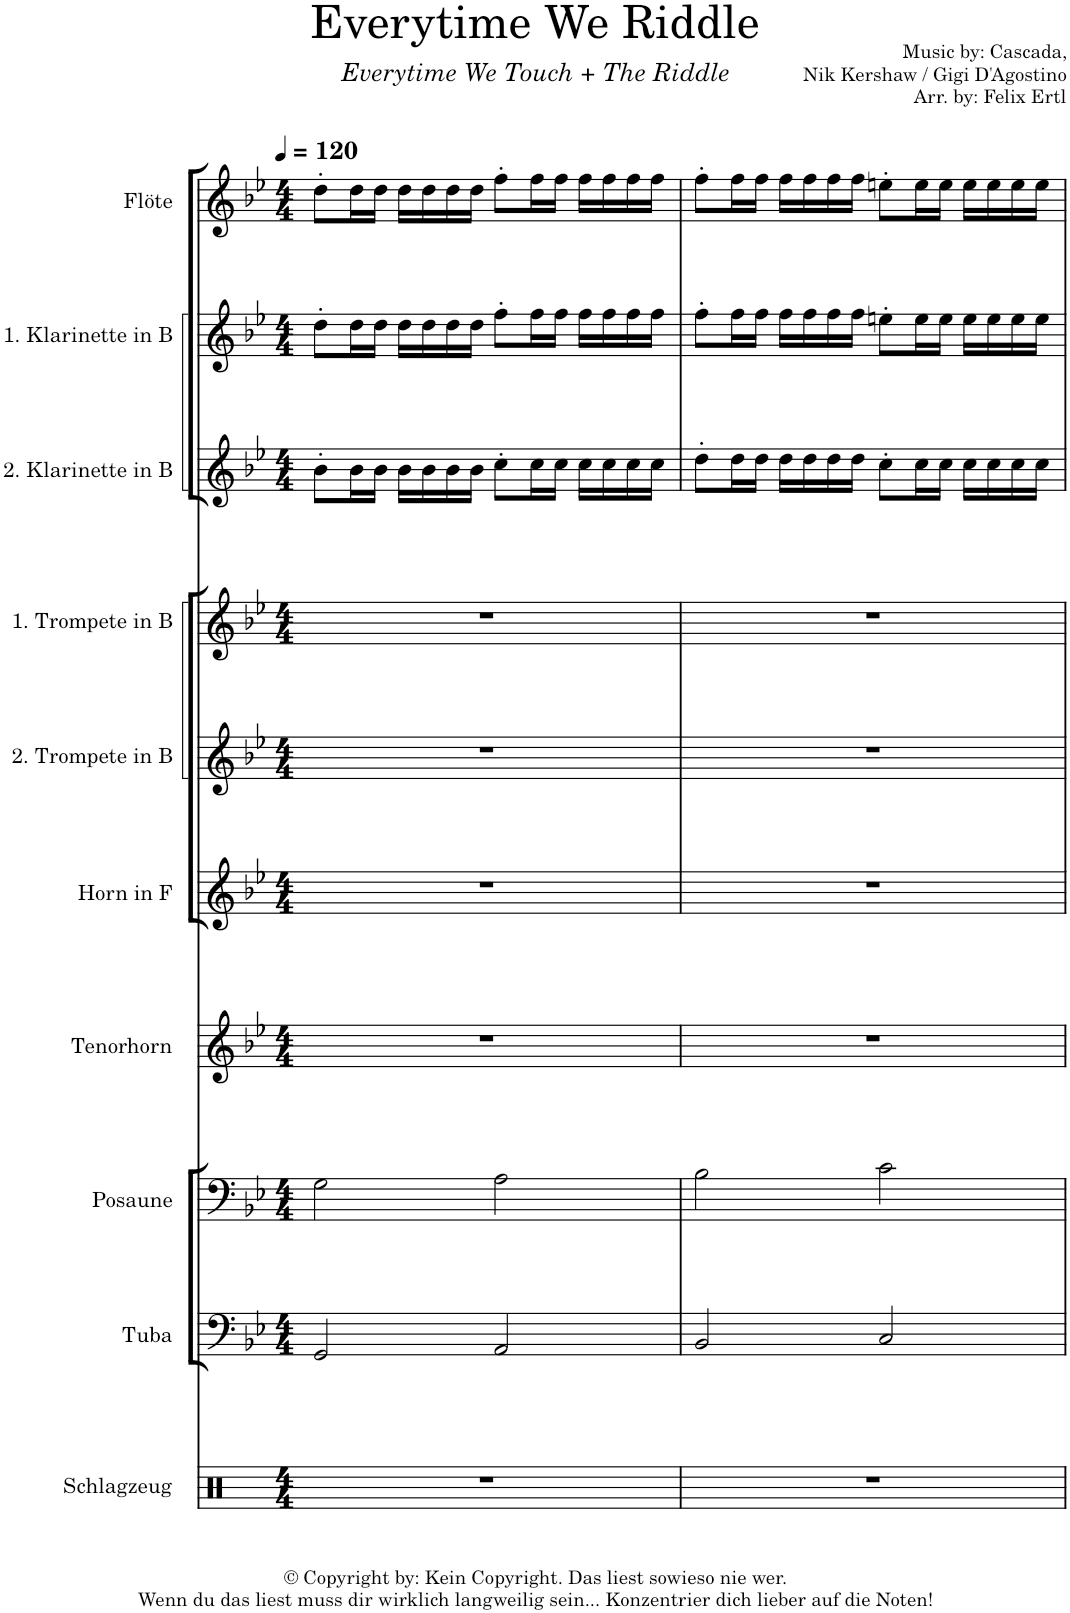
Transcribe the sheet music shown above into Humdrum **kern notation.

**kern	**kern	**kern	**kern	**kern	**kern	**kern	**kern	**kern	**kern
*part10	*part9	*part8	*part7	*part6	*part5	*part4	*part3	*part2	*part1
*staff10	*staff9	*staff8	*staff7	*staff6	*staff5	*staff4	*staff3	*staff2	*staff1
*I"Schlagzeug	*I"Tuba	*I"Posaune	*I"Tenorhorn	*I"Horn in F	*I"2. Trompete in B	*I"1. Trompete in B	*I"2. Klarinette in B	*I"1. Klarinette in B	*I"Flöte
*I'Schlgz.	*I'Tba.	*I'Psn.	*I'T.hn.	*	*	*	*	*	*I'Fl.
*clefX	*clefF4	*clefF4	*clefG2	*clefG2	*clefG2	*clefG2	*clefG2	*clefG2	*clefG2
*	*	*	*ITrd4c7	*ITrd4c7	*ITrd1c2	*ITrd1c2	*ITrd1c2	*ITrd1c2	*
*k[]	*k[b-e-]	*k[b-e-]	*k[b-e-]	*k[b-e-]	*k[b-e-]	*k[b-e-]	*k[b-e-]	*k[b-e-]	*k[b-e-]
*M4/4	*M4/4	*M4/4	*M4/4	*M4/4	*M4/4	*M4/4	*M4/4	*M4/4	*M4/4
*MM120	*MM120	*MM120	*MM120	*MM120	*MM120	*MM120	*MM120	*MM120	*MM120
=1	=1	=1	=1	=1	=1	=1	=1	=1	=1
1r	2GG/	2G\	1r	1r	1r	1r	8b-'\L	8dd'\L	8dd'\L
.	.	.	.	.	.	.	16b-\L	16dd\L	16dd\L
.	.	.	.	.	.	.	16b-\JJ	16dd\JJ	16dd\JJ
.	.	.	.	.	.	.	16b-\LL	16dd\LL	16dd\LL
.	.	.	.	.	.	.	16b-\	16dd\	16dd\
.	.	.	.	.	.	.	16b-\	16dd\	16dd\
.	.	.	.	.	.	.	16b-\JJ	16dd\JJ	16dd\JJ
.	2AA/	2A\	.	.	.	.	8cc'\L	8ff'\L	8ff'\L
.	.	.	.	.	.	.	16cc\L	16ff\L	16ff\L
.	.	.	.	.	.	.	16cc\JJ	16ff\JJ	16ff\JJ
.	.	.	.	.	.	.	16cc\LL	16ff\LL	16ff\LL
.	.	.	.	.	.	.	16cc\	16ff\	16ff\
.	.	.	.	.	.	.	16cc\	16ff\	16ff\
.	.	.	.	.	.	.	16cc\JJ	16ff\JJ	16ff\JJ
=2	=2	=2	=2	=2	=2	=2	=2	=2	=2
1r	2BB-/	2B-\	1r	1r	1r	1r	8dd'\L	8ff'\L	8ff'\L
.	.	.	.	.	.	.	16dd\L	16ff\L	16ff\L
.	.	.	.	.	.	.	16dd\JJ	16ff\JJ	16ff\JJ
.	.	.	.	.	.	.	16dd\LL	16ff\LL	16ff\LL
.	.	.	.	.	.	.	16dd\	16ff\	16ff\
.	.	.	.	.	.	.	16dd\	16ff\	16ff\
.	.	.	.	.	.	.	16dd\JJ	16ff\JJ	16ff\JJ
.	2C/	2c\	.	.	.	.	8cc'\L	8een'\L	8een'\L
.	.	.	.	.	.	.	16cc\L	16ee\L	16ee\L
.	.	.	.	.	.	.	16cc\JJ	16ee\JJ	16ee\JJ
.	.	.	.	.	.	.	16cc\LL	16ee\LL	16ee\LL
.	.	.	.	.	.	.	16cc\	16ee\	16ee\
.	.	.	.	.	.	.	16cc\	16ee\	16ee\
.	.	.	.	.	.	.	16cc\JJ	16ee\JJ	16ee\JJ
=	=	=	=	=	=	=	=	=	=
*-	*-	*-	*-	*-	*-	*-	*-	*-	*-
